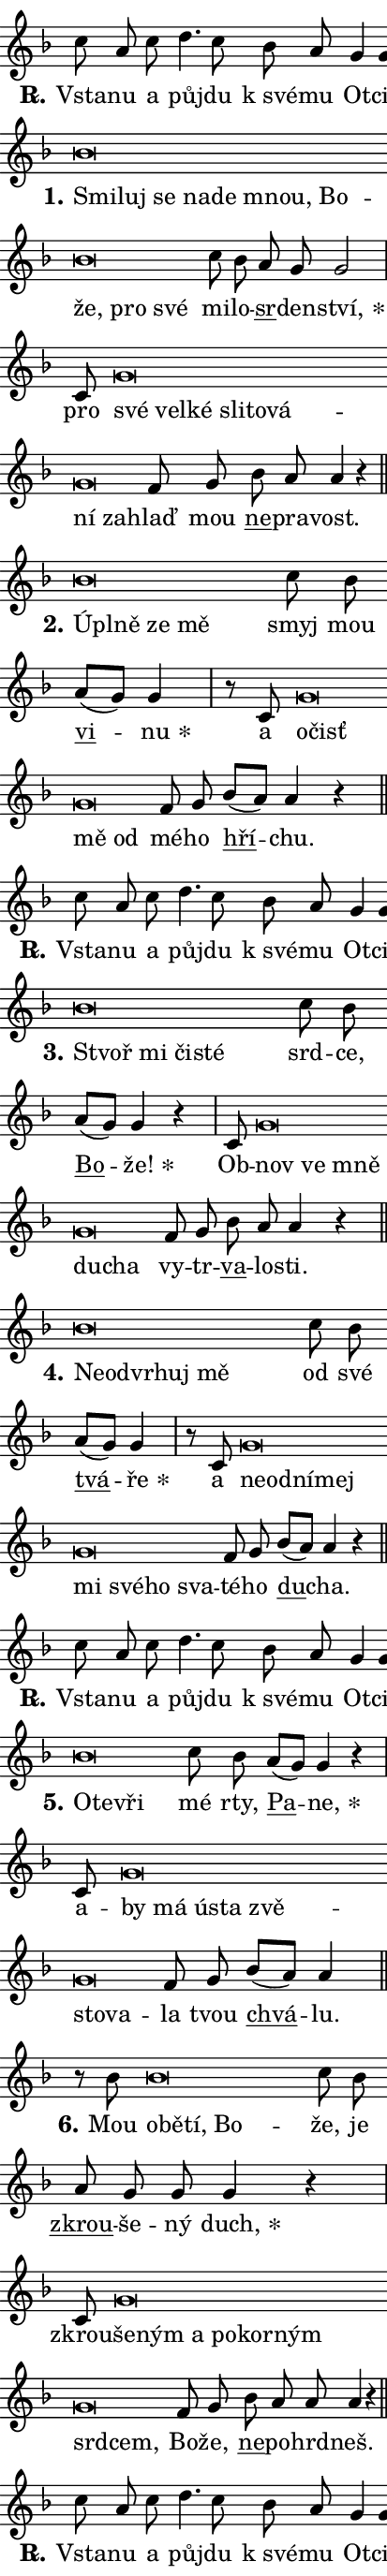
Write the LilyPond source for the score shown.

\version "2.24.0"
\header { tagline = "" }
\paper {
  indent = 0\cm
  top-margin = 0\cm
  right-margin = 0\cm
  bottom-margin = 0\cm
  left-margin = 0\cm
  paper-width = 7\cm
  page-breaking = #ly:one-page-breaking
  system-system-spacing.basic-distance = #11
  score-system-spacing.basic-distance = #11
  ragged-last = ##f
}


%% Author: Thomas Morley
%% https://lists.gnu.org/archive/html/lilypond-user/2020-05/msg00002.html
#(define (line-position grob)
"Returns position of @var[grob} in current system:
   @code{'start}, if at first time-step
   @code{'end}, if at last time-step
   @code{'middle} otherwise
"
  (let* ((col (ly:item-get-column grob))
         (ln (ly:grob-object col 'left-neighbor))
         (rn (ly:grob-object col 'right-neighbor))
         (col-to-check-left (if (ly:grob? ln) ln col))
         (col-to-check-right (if (ly:grob? rn) rn col))
         (break-dir-left
           (and
             (ly:grob-property col-to-check-left 'non-musical #f)
             (ly:item-break-dir col-to-check-left)))
         (break-dir-right
           (and
             (ly:grob-property col-to-check-right 'non-musical #f)
             (ly:item-break-dir col-to-check-right))))
        (cond ((eqv? 1 break-dir-left) 'start)
              ((eqv? -1 break-dir-right) 'end)
              (else 'middle))))

#(define (tranparent-at-line-position vctor)
  (lambda (grob)
  "Relying on @code{line-position} select the relevant enry from @var{vctor}.
Used to determine transparency,"
    (case (line-position grob)
      ((end) (not (vector-ref vctor 0)))
      ((middle) (not (vector-ref vctor 1)))
      ((start) (not (vector-ref vctor 2))))))

noteHeadBreakVisibility =
#(define-music-function (break-visibility)(vector?)
"Makes @code{NoteHead}s transparent relying on @var{break-visibility}"
#{
  \override NoteHead.transparent =
    #(tranparent-at-line-position break-visibility)
#})

#(define delete-ledgers-for-transparent-note-heads
  (lambda (grob)
    "Reads whether a @code{NoteHead} is transparent.
If so this @code{NoteHead} is removed from @code{'note-heads} from
@var{grob}, which is supposed to be @code{LedgerLineSpanner}.
As a result ledgers are not printed for this @code{NoteHead}"
    (let* ((nhds-array (ly:grob-object grob 'note-heads))
           (nhds-list
             (if (ly:grob-array? nhds-array)
                 (ly:grob-array->list nhds-array)
                 '()))
           ;; Relies on the transparent-property being done before
           ;; Staff.LedgerLineSpanner.after-line-breaking is executed.
           ;; This is fragile ...
           (to-keep
             (remove
               (lambda (nhd)
                 (ly:grob-property nhd 'transparent #f))
               nhds-list)))
      ;; TODO find a better method to iterate over grob-arrays, similiar
      ;; to filter/remove etc for lists
      ;; For now rebuilt from scratch
      (set! (ly:grob-object grob 'note-heads)  '())
      (for-each
        (lambda (nhd)
          (ly:pointer-group-interface::add-grob grob 'note-heads nhd))
        to-keep))))

hideNotes = {
  \noteHeadBreakVisibility #begin-of-line-visible
}
unHideNotes = {
  \noteHeadBreakVisibility #all-visible
}

% work-around for resetting accidentals
% https://lilypond.org/doc/v2.23/Documentation/notation/displaying-rhythms#unmetered-music
cadenzaMeasure = {
  \cadenzaOff
  \partial 1024 s1024
  \cadenzaOn
}

#(define-markup-command (accent layout props text) (markup?)
  "Underline accented syllable"
  (interpret-markup layout props
    #{\markup \override #'(offset . 4.3) \underline { #text }#}))

responsum = \markup \concat {
  "R" \hspace #-1.05 \path #0.1 #'((moveto 0 0.07) (lineto 0.9 0.8)) \hspace #0.05 "."
}

\layout {
    \context {
        \Staff
        \remove "Time_signature_engraver"
        \override LedgerLineSpanner.after-line-breaking = #delete-ledgers-for-transparent-note-heads
    }
    \context {
        \Voice {
            \override NoteHead.output-attributes = #'((class . "notehead"))
            \override Hairpin.height = #0.55
        }
    }
    \context {
        \Lyrics {
            \override StanzaNumber.output-attributes = #'((class . "stanzanumber"))
            \override LyricSpace.minimum-distance = #0.9
            \override LyricText.font-name = #"TeX Gyre Schola"
            \override LyricText.font-size = 1
            \override StanzaNumber.font-name = #"TeX Gyre Schola Bold"
            \override StanzaNumber.font-size = 1
        }
    }
}

% magnetic-lyrics.ily
%
%   written by
%     Jean Abou Samra <jean@abou-samra.fr>
%     Werner Lemberg <wl@gnu.org>
%
%   adapted by
%     Jiri Hon <jiri.hon@gmail.com>
%
% Version 2022-Apr-15

% https://www.mail-archive.com/lilypond-user@gnu.org/msg149350.html

#(define (Left_hyphen_pointer_engraver context)
   "Collect syllable-hyphen-syllable occurrences in lyrics and store
them in properties.  This engraver only looks to the left.  For
example, if the lyrics input is @code{foo -- bar}, it does the
following.

@itemize @bullet
@item
Set the @code{text} property of the @code{LyricHyphen} grob between
@q{foo} and @q{bar} to @code{foo}.

@item
Set the @code{left-hyphen} property of the @code{LyricText} grob with
text @q{foo} to the @code{LyricHyphen} grob between @q{foo} and
@q{bar}.
@end itemize

Use this auxiliary engraver in combination with the
@code{lyric-@/text::@/apply-@/magnetic-@/offset!} hook."
   (let ((hyphen #f)
         (text #f))
     (make-engraver
      (acknowledgers
       ((lyric-syllable-interface engraver grob source-engraver)
        (set! text grob)))
      (end-acknowledgers
       ((lyric-hyphen-interface engraver grob source-engraver)
        ;(when (not (grob::has-interface grob 'lyric-space-interface))
          (set! hyphen grob)));)
      ((stop-translation-timestep engraver)
       (when (and text hyphen)
         (ly:grob-set-object! text 'left-hyphen hyphen))
       (set! text #f)
       (set! hyphen #f)))))

#(define (lyric-text::apply-magnetic-offset! grob)
   "If the space between two syllables is less than the value in
property @code{LyricText@/.details@/.squash-threshold}, move the right
syllable to the left so that it gets concatenated with the left
syllable.

Use this function as a hook for
@code{LyricText@/.after-@/line-@/breaking} if the
@code{Left_@/hyphen_@/pointer_@/engraver} is active."
   (let ((hyphen (ly:grob-object grob 'left-hyphen #f)))
     (when hyphen
       (let ((left-text (ly:spanner-bound hyphen LEFT)))
         (when (grob::has-interface left-text 'lyric-syllable-interface)
           (let* ((common (ly:grob-common-refpoint grob left-text X))
                  (this-x-ext (ly:grob-extent grob common X))
                  (left-x-ext
                   (begin
                     ;; Trigger magnetism for left-text.
                     (ly:grob-property left-text 'after-line-breaking)
                     (ly:grob-extent left-text common X)))
                  ;; `delta` is the gap width between two syllables.
                  (delta (- (interval-start this-x-ext)
                            (interval-end left-x-ext)))
                  (details (ly:grob-property grob 'details))
                  (threshold (assoc-get 'squash-threshold details 0.2)))
             (when (< delta threshold)
               (let* (;; We have to manipulate the input text so that
                      ;; ligatures crossing syllable boundaries are not
                      ;; disabled.  For languages based on the Latin
                      ;; script this is essentially a beautification.
                      ;; However, for non-Western scripts it can be a
                      ;; necessity.
                      (lt (ly:grob-property left-text 'text))
                      (rt (ly:grob-property grob 'text))
                      (is-space (grob::has-interface hyphen 'lyric-space-interface))
                      (space (if is-space " " ""))
                      (space-markup (grob-interpret-markup grob " "))
                      (space-size (interval-length (ly:stencil-extent space-markup X)))
                      (extra-delta (if is-space space-size 0))
                      ;; Append new syllable.
                      (ltrt-space (if (and (string? lt) (string? rt))
                                (string-append lt space rt)
                                (make-concat-markup (list lt space rt))))
                      ;; Right-align `ltrt` to the right side.
                      (ltrt-space-markup (grob-interpret-markup
                               grob
                               (make-translate-markup
                                (cons (interval-length this-x-ext) 0)
                                (make-right-align-markup ltrt-space)))))
                 (begin
                   ;; Don't print `left-text`.
                   (ly:grob-set-property! left-text 'stencil #f)
                   ;; Set text and stencil (which holds all collected
                   ;; syllables so far) and shift it to the left.
                   (ly:grob-set-property! grob 'text ltrt-space)
                   (ly:grob-set-property! grob 'stencil ltrt-space-markup)
                   (ly:grob-translate-axis! grob (- (- delta extra-delta)) X))))))))))


#(define (lyric-hyphen::displace-bounds-first grob)
   ;; Make very sure this callback isn't triggered too early.
   (let ((left (ly:spanner-bound grob LEFT))
         (right (ly:spanner-bound grob RIGHT)))
     (ly:grob-property left 'after-line-breaking)
     (ly:grob-property right 'after-line-breaking)
     (ly:lyric-hyphen::print grob)))

squashThreshold = #0.4

\layout {
  \context {
    \Lyrics
    \consists #Left_hyphen_pointer_engraver
    \override LyricText.after-line-breaking =
      #lyric-text::apply-magnetic-offset!
    \override LyricHyphen.stencil = #lyric-hyphen::displace-bounds-first
    \override LyricText.details.squash-threshold = \squashThreshold
    \override LyricHyphen.minimum-distance = 0
    \override LyricHyphen.minimum-length = \squashThreshold
  }
}

squash = \override LyricText.details.squash-threshold = 9999
unSquash = \override LyricText.details.squash-threshold = \squashThreshold

left = \override LyricText.self-alignment-X = #LEFT
unLeft = \revert LyricText.self-alignment-X

starOffset = #(lambda (grob) 
                (let ((x_offset (ly:self-alignment-interface::aligned-on-x-parent grob)))
                  (if (= x_offset 0) 0 (+ x_offset 1.2))))

star = #(define-music-function (syllable)(string?)
"Append star separator at the end of a syllable"
#{
  \once \override LyricText.X-offset = #starOffset
  \lyricmode { \markup {
    #syllable
    \override #'((font-name . "TeX Gyre Schola Bold")) \hspace #0.2 \lower #0.65 \larger "*"
  } }
#})

starAccent = #(define-music-function (syllable)(string?)
"Append star separator at the end of a syllable and make accent"
#{
  \once \override LyricText.X-offset = #starOffset
  \lyricmode { \markup {
    \accent #syllable
    \override #'((font-name . "TeX Gyre Schola Bold")) \hspace #0.2 \lower #0.65 \larger "*"
  } }
#})

breath = #(define-music-function (syllable)(string?)
"Append breathing indicator at the end of a syllable"
#{
  \lyricmode { \markup { #syllable "+" } }
#})

optionalBreath = #(define-music-function (syllable)(string?)
"Append optional breathing indicator at the end of a syllable"
#{
  \lyricmode { \markup { #syllable "(+)" } }
#})


\score {
    <<
        \new Voice = "melody" { \cadenzaOn \key f \major \relative { c''8 a c d4. c8 bes a g4 g \cadenzaMeasure \bar "||" \break } }
        \new Lyrics \lyricsto "melody" { \lyricmode { \set stanza = \responsum
Vsta -- nu a půj -- du "k své" -- mu Ot -- ci. } }
    >>
    \layout {}
}

\score {
    <<
        \new Voice = "melody" { \cadenzaOn \key f \major \relative { bes'\breve*1/16 \hideNotes \breve*1/16 \bar "" \breve*1/16 \bar "" \breve*1/16 \bar "" \breve*1/16 \bar "" \breve*1/16 \bar "" \breve*1/16 \bar "" \breve*1/16 \bar "" \breve*1/16 \breve*1/16 \bar "" \unHideNotes c8 bes \bar "" a g g2 \cadenzaMeasure \bar "|" c,8 g'\breve*1/16 \hideNotes \breve*1/16 \bar "" \breve*1/16 \bar "" \breve*1/16 \bar "" \breve*1/16 \bar "" \breve*1/16 \bar "" \breve*1/16 \breve*1/16 \bar "" \unHideNotes f8 g \bar "" bes a a4 r \cadenzaMeasure \bar "||" \break } }
        \new Lyrics \lyricsto "melody" { \lyricmode { \set stanza = "1."
\left Smi -- \squash luj se na -- de mnou, Bo -- že, pro své \unLeft \unSquash mi -- lo -- \markup \accent sr -- den -- \star ství, pro \left své \squash vel -- ké sli -- to -- vá -- ní za -- \unLeft \unSquash hlaď mou \markup \accent ne -- pra -- vost. } }
    >>
    \layout {}
}

\score {
    <<
        \new Voice = "melody" { \cadenzaOn \key f \major \relative { bes'\breve*1/16 \hideNotes \breve*1/16 \bar "" \breve*1/16 \breve*1/16 \bar "" \unHideNotes c8 bes \bar "" a[( g)] g4 \cadenzaMeasure \bar "|" r8 c,8 g'\breve*1/16 \hideNotes \breve*1/16 \bar "" \breve*1/16 \breve*1/16 \bar "" \unHideNotes f8 g \bar "" bes[( a)] a4 r \cadenzaMeasure \bar "||" \break } }
        \new Lyrics \lyricsto "melody" { \lyricmode { \set stanza = "2."
\left Úpl -- \squash ně ze mě \unLeft \unSquash smyj mou \markup \accent vi -- \star nu a \left o -- \squash čisť mě od \unLeft \unSquash mé -- ho \markup \accent hří -- chu. } }
    >>
    \layout {}
}

\score {
    <<
        \new Voice = "melody" { \cadenzaOn \key f \major \relative { c''8 a c d4. c8 bes a g4 g \cadenzaMeasure \bar "||" \break } }
        \new Lyrics \lyricsto "melody" { \lyricmode { \set stanza = \responsum
Vsta -- nu a půj -- du "k své" -- mu Ot -- ci. } }
    >>
    \layout {}
}

\score {
    <<
        \new Voice = "melody" { \cadenzaOn \key f \major \relative { bes'\breve*1/16 \hideNotes \breve*1/16 \bar "" \breve*1/16 \breve*1/16 \bar "" \unHideNotes c8 bes \bar "" a[( g)] g4 r \cadenzaMeasure \bar "|" c,8 g'\breve*1/16 \hideNotes \breve*1/16 \bar "" \breve*1/16 \bar "" \breve*1/16 \breve*1/16 \bar "" \unHideNotes f8 g \bar "" bes a a4 r \cadenzaMeasure \bar "||" \break } }
        \new Lyrics \lyricsto "melody" { \lyricmode { \set stanza = "3."
\left Stvoř \squash mi či -- sté \unLeft \unSquash srd -- ce, \markup \accent Bo -- \star že! Ob -- \left nov \squash ve mně du -- cha \unLeft \unSquash vy -- tr -- \markup \accent va -- lo -- sti. } }
    >>
    \layout {}
}

\score {
    <<
        \new Voice = "melody" { \cadenzaOn \key f \major \relative { bes'\breve*1/16 \hideNotes \breve*1/16 \bar "" \breve*1/16 \bar "" \breve*1/16 \breve*1/16 \bar "" \unHideNotes c8 bes \bar "" a[( g)] g4 \cadenzaMeasure \bar "|" r8 c,8 g'\breve*1/16 \hideNotes \breve*1/16 \bar "" \breve*1/16 \bar "" \breve*1/16 \bar "" \breve*1/16 \bar "" \breve*1/16 \bar "" \breve*1/16 \breve*1/16 \bar "" \unHideNotes f8 g \bar "" bes[( a)] a4 r \cadenzaMeasure \bar "||" \break } }
        \new Lyrics \lyricsto "melody" { \lyricmode { \set stanza = "4."
\left Ne -- \squash od -- vr -- huj mě \unLeft \unSquash od své \markup \accent tvá -- \star ře a \left ne -- \squash od -- ní -- mej mi své -- ho sva -- \unLeft \unSquash té -- ho \markup \accent du -- cha. } }
    >>
    \layout {}
}

\score {
    <<
        \new Voice = "melody" { \cadenzaOn \key f \major \relative { c''8 a c d4. c8 bes a g4 g \cadenzaMeasure \bar "||" \break } }
        \new Lyrics \lyricsto "melody" { \lyricmode { \set stanza = \responsum
Vsta -- nu a půj -- du "k své" -- mu Ot -- ci. } }
    >>
    \layout {}
}

\score {
    <<
        \new Voice = "melody" { \cadenzaOn \key f \major \relative { bes'\breve*1/16 \hideNotes \breve*1/16 \breve*1/16 \bar "" \unHideNotes c8 bes \bar "" a[( g)] g4 r \cadenzaMeasure \bar "|" c,8 g'\breve*1/16 \hideNotes \breve*1/16 \bar "" \breve*1/16 \bar "" \breve*1/16 \bar "" \breve*1/16 \bar "" \breve*1/16 \breve*1/16 \bar "" \unHideNotes f8 g \bar "" bes[( a)] a4 \cadenzaMeasure \bar "||" \break } }
        \new Lyrics \lyricsto "melody" { \lyricmode { \set stanza = "5."
\left O -- \squash te -- vři \unLeft \unSquash mé rty, \markup \accent Pa -- \star ne, a -- \left by \squash má ú -- sta zvě -- sto -- va -- \unLeft \unSquash la tvou \markup \accent chvá -- lu. } }
    >>
    \layout {}
}

\score {
    <<
        \new Voice = "melody" { \cadenzaOn \key f \major \relative { r8 bes'8 bes\breve*1/16 \hideNotes \breve*1/16 \bar "" \breve*1/16 \breve*1/16 \bar "" \unHideNotes c8 bes \bar "" a g g g4 r \cadenzaMeasure \bar "|" c,8 g'\breve*1/16 \hideNotes \breve*1/16 \bar "" \breve*1/16 \bar "" \breve*1/16 \bar "" \breve*1/16 \bar "" \breve*1/16 \bar "" \breve*1/16 \breve*1/16 \bar "" \unHideNotes f8 g \bar "" bes a a a4 r \cadenzaMeasure \bar "||" \break } }
        \new Lyrics \lyricsto "melody" { \lyricmode { \set stanza = "6."
Mou \left o -- \squash bě -- tí, Bo -- \unLeft \unSquash že, je \markup \accent zkrou -- še -- ný \star duch, zkrou -- \left še -- \squash ným a po -- kor -- ným srd -- cem, \unLeft \unSquash Bo -- že, \markup \accent ne -- po -- hrd -- neš. } }
    >>
    \layout {}
}

\score {
    <<
        \new Voice = "melody" { \cadenzaOn \key f \major \relative { c''8 a c d4. c8 bes a g4 g \cadenzaMeasure \bar "||" \break } \bar "|." }
        \new Lyrics \lyricsto "melody" { \lyricmode { \set stanza = \responsum
Vsta -- nu a půj -- du "k své" -- mu Ot -- ci. } }
    >>
    \layout {}
}
